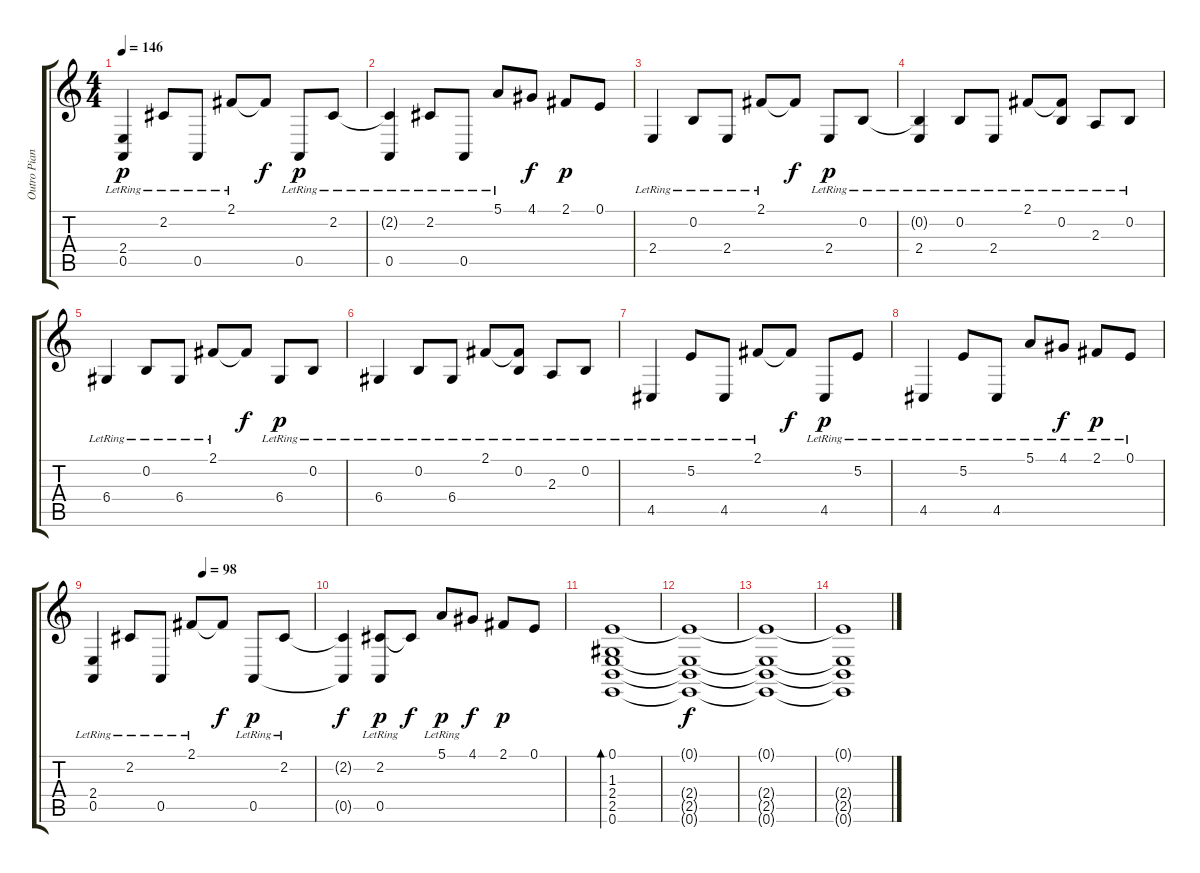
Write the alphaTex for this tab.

\track ("Outro Piano" "Outro Pian") {instrument harpsichord}
\staff {score tabs}
\tuning (E4 B3 G3 D3 A2 E2) {hide}
\ts (4 4)
\tempo 146
\clef g2
\ks c
(2.4{lr} 0.5{lr}).4{dy p} 2.2{lr}.8 0.5{lr}.8 2.1{lr}.8 2.1{t}.8{dy f} 0.5{lr}.8{dy p} 2.2{lr}.8 |
(2.2{t} 0.5{lr}).4 2.2{lr}.8 0.5{lr}.8 5.1{lr}.8 4.1.8{dy f} 2.1.8{dy p} 0.1.8 |
2.4{lr}.4 0.2{lr}.8 2.4{lr}.8 2.1{lr}.8 2.1{t}.8{dy f} 2.4{lr}.8{dy p} 0.2{lr}.8 |
(0.2{t} 2.4{lr}).4 0.2{lr}.8 2.4{lr}.8 2.1{lr}.8 (2.1{t} 0.2{lr}).8 2.3{lr}.8 0.2{lr}.8 |
6.4{lr}.4 0.2{lr}.8 6.4{lr}.8 2.1{lr}.8 2.1{t}.8{dy f} 6.4{lr}.8{dy p} 0.2{lr}.8 |
6.4{lr}.4 0.2{lr}.8 6.4{lr}.8 2.1{lr}.8 (2.1{t} 0.2{lr}).8 2.3{lr}.8 0.2{lr}.8 |
4.5{lr}.4 5.2{lr}.8 4.5{lr}.8 2.1{lr}.8 2.1{t}.8{dy f} 4.5{lr}.8{dy p} 5.2{lr}.8 |
4.5{lr}.4 5.2{lr}.8 4.5{lr}.8 5.1{lr}.8 4.1{lr}.8{dy f} 2.1{lr}.8{dy p} 0.1{lr}.8 |
\tempo (98 0.5)
(2.4{lr} 0.5{lr}).4 2.2{lr}.8 0.5{lr}.8 2.1{lr}.8 2.1{t}.8{dy f} 0.5{lr}.8{dy p} 2.2{lr}.8 |
(2.2{t} 0.5{t}).4{dy f} (2.2{lr} 0.5{lr}).8{dy p} 2.2{t}.8{dy f} 5.1{lr}.8{dy p} 4.1.8{dy f} 2.1.8{dy p} 0.1.8 |
(0.1 1.3 2.4 2.5 0.6).1{bd 240} |
(0.1{t} 2.4{t} 2.5{t} 0.6{t}).1{dy f} |
(0.1{t} 2.4{t} 2.5{t} 0.6{t}).1 |
(0.1{t} 2.4{t} 2.5{t} 0.6{t}).1
